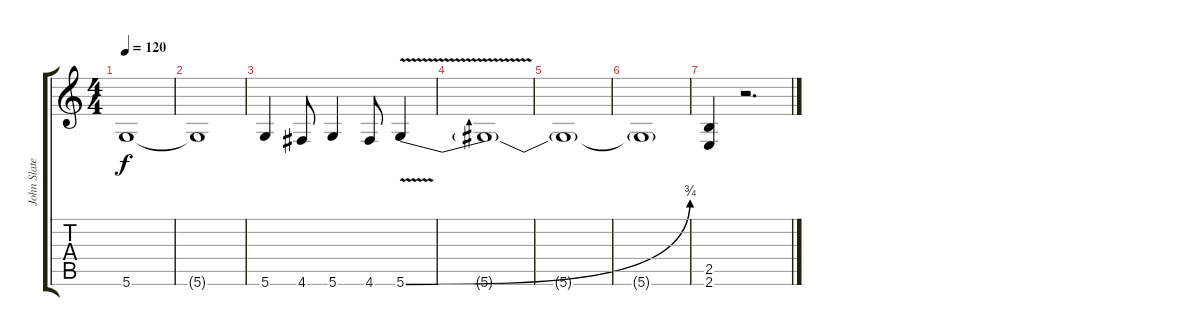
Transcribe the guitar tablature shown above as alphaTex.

\track ("John Slater" "John Slate") {instrument distortionguitar}
\staff {score tabs}
\tuning (E4 B3 G3 D3 A2 D2) {hide}
\ts (4 4)
\tempo 120
\clef g2
\ks c
5.6{t}.1{dy f} |
5.6{t}.1 |
5.6.4 4.6.8 5.6.4 4.6.8 5.6{be (bend 0 0 60 3) v}.4 |
5.6{t}.1 |
5.6{t}.1 |
5.6{t}.1{txt ""} |
(2.5 2.6).4 r.2{d}
